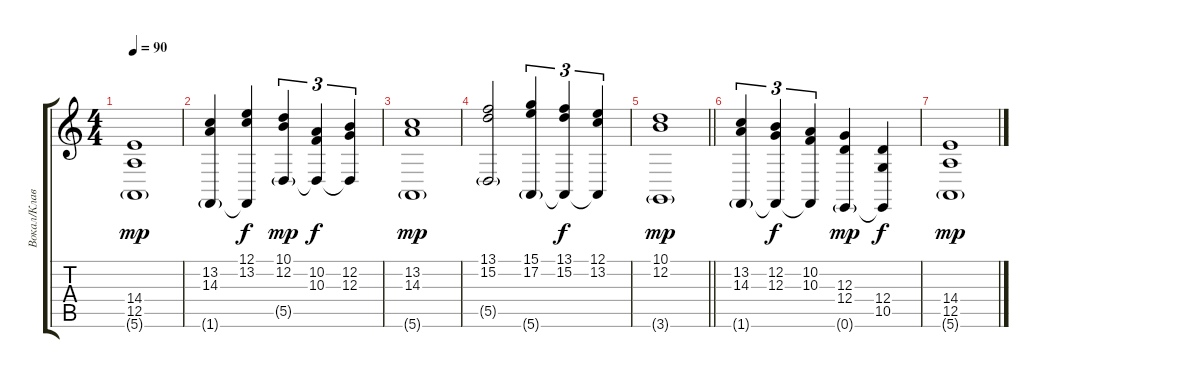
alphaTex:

\track ("Вокал/Клавиши I" "Вокал/Клав") {instrument pad4choir}
\staff {score tabs}
\tuning (E4 B3 G3 D3 A2 E2) {hide}
\ts (4 4)
\tempo 90
\clef g2
\ks c
(14.4 12.5 5.6{g}).1{dy mp} |
(13.2 14.3 1.6{g}).4{volume 6} (12.1 13.2 1.6{t}).4{dy f} (10.1 12.2 5.5{g}).4{tu (3 2) dy mp} (10.2 10.3 5.5{t}).4{tu (3 2) dy f} (12.2 12.3 5.5{t}).4{tu (3 2)} |
(13.2 14.3 5.6{g}).1{dy mp} |
(13.1 15.2 5.5{g}).2 (15.1 17.2 5.6{g}).4{tu (3 2)} (13.1 15.2 5.6{t}).4{tu (3 2) dy f} (12.1 13.2 5.6{t}).4{tu (3 2)} |
\barLineRight lightlight
(10.1 12.2 3.6{g}).1{dy mp} |
(13.2 14.3 1.6{g}).4{tu (3 2) volume 0 instrument pad4choir} (12.2 12.3 1.6{t}).4{tu (3 2) dy f} (10.2 10.3 1.6{t}).4{tu (3 2)} (12.3 12.4 0.6{g}).4{dy mp} (12.4 10.5 0.6{t}).4{dy f} |
(14.4 12.5 5.6{g}).1{dy mp}
